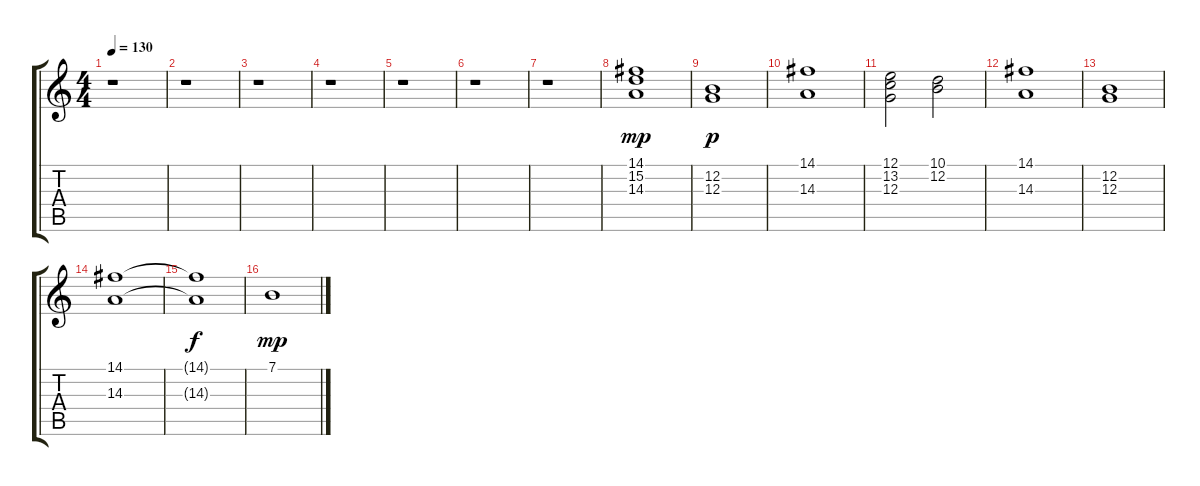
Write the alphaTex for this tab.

\track "" {instrument tremolostrings}
\staff {score tabs}
\tuning (E4 B3 G3 D3 A2 E2) {hide}
\ts (4 4)
\tempo 130
\clef g2
\ks c
r.1{dy f} |
r.1 |
r.1 |
r.1 |
r.1 |
r.1 |
r.1 |
(14.1 15.2 14.3).1{dy mp} |
(12.2 12.3).1{dy p} |
(14.1 14.3).1 |
(12.1 13.2 12.3).2 (10.1 12.2).2 |
(14.1 14.3).1 |
(12.2 12.3).1 |
(14.1 14.3).1 |
(14.1{t} 14.3{t}).1{dy f} |
7.1.1{dy mp}
